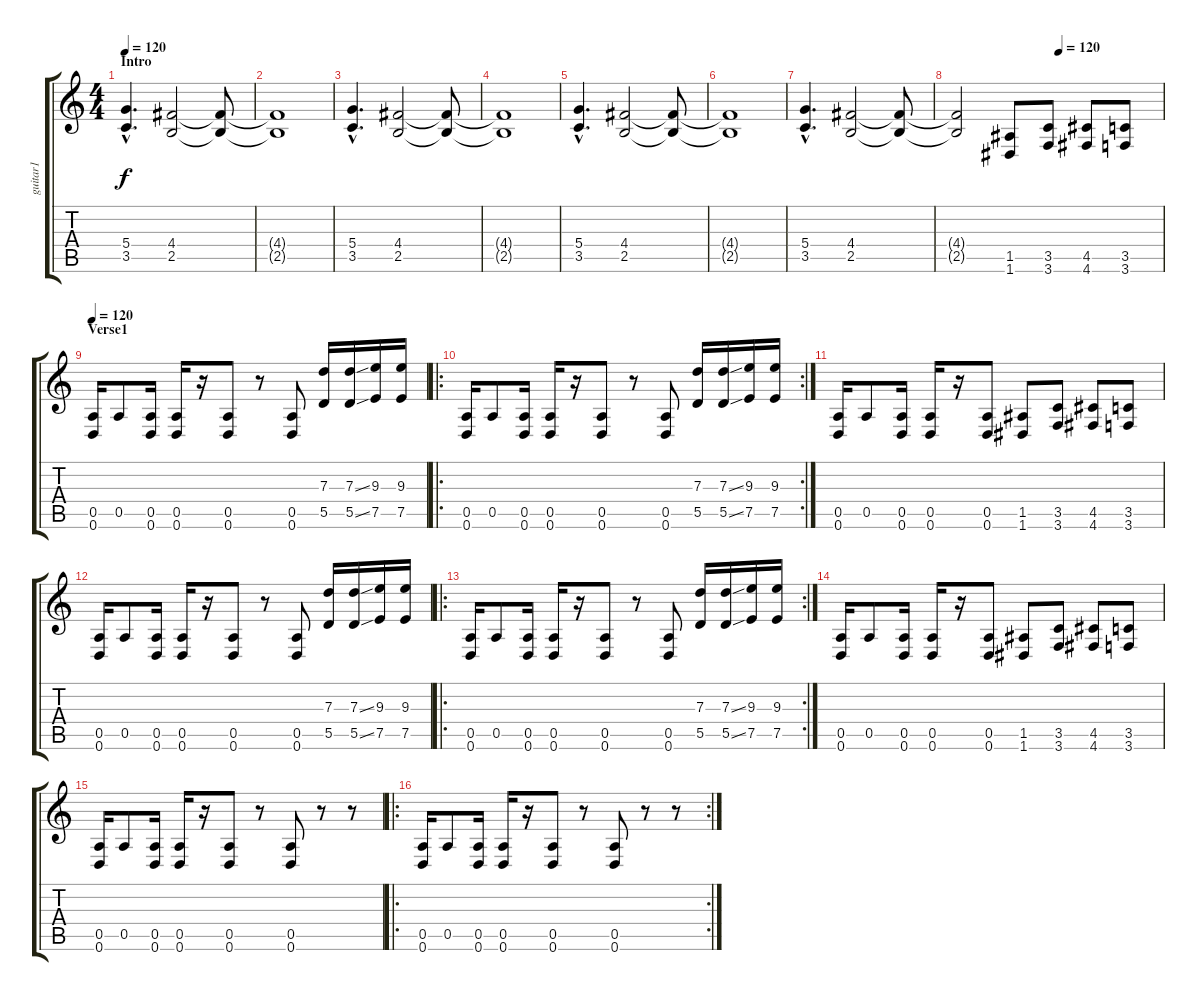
\track ("guitar1" "guitar1") {instrument distortionguitar}
\staff {score tabs}
\tuning (E4 B3 G3 D3 A2 D2) {hide}
\ts (4 4)
\section ("" "Intro")
\tempo 120
\clef g2
\ks c
(5.4{hac} 3.5{hac}).4{d dy f instrument distortionguitar} (4.4 2.5).2 (4.4{t} 2.5{t}).8 |
(4.4{t} 2.5{t}).1 |
(5.4{hac} 3.5{hac}).4{d} (4.4 2.5).2 (4.4{t} 2.5{t}).8 |
(4.4{t} 2.5{t}).1 |
(5.4{hac} 3.5{hac}).4{d} (4.4 2.5).2 (4.4{t} 2.5{t}).8 |
(4.4{t} 2.5{t}).1 |
(5.4{hac} 3.5{hac}).4{d} (4.4 2.5).2 (4.4{t} 2.5{t}).8 |
\tempo (120 0.5)
(4.4{t} 2.5{t}).2 (1.5 1.6).8 (3.5 3.6).8 (4.5 4.6).8 (3.5 3.6).8 |
\section ("" "Verse1")
\tempo 120
(0.5 0.6).16 0.5.8 (0.5 0.6).16 (0.5 0.6).16 r.16 (0.5 0.6).8 r.8 (0.5 0.6).8 (7.3 5.5).16 (7.3{ss} 5.5{ss}).16 (9.3 7.5).16 (9.3 7.5).16 |
\ro
\rc 2
(0.5 0.6).16 0.5.8 (0.5 0.6).16 (0.5 0.6).16 r.16 (0.5 0.6).8 r.8 (0.5 0.6).8 (7.3 5.5).16 (7.3{ss} 5.5{ss}).16 (9.3 7.5).16 (9.3 7.5).16 |
(0.5 0.6).16 0.5.8 (0.5 0.6).16 (0.5 0.6).16 r.16 (0.5 0.6).8 (1.5 1.6).8 (3.5 3.6).8 (4.5 4.6).8 (3.5 3.6).8 |
(0.5 0.6).16 0.5.8 (0.5 0.6).16 (0.5 0.6).16 r.16 (0.5 0.6).8 r.8 (0.5 0.6).8 (7.3 5.5).16 (7.3{ss} 5.5{ss}).16 (9.3 7.5).16 (9.3 7.5).16 |
\ro
\rc 2
(0.5 0.6).16 0.5.8 (0.5 0.6).16 (0.5 0.6).16 r.16 (0.5 0.6).8 r.8 (0.5 0.6).8 (7.3 5.5).16 (7.3{ss} 5.5{ss}).16 (9.3 7.5).16 (9.3 7.5).16 |
(0.5 0.6).16 0.5.8 (0.5 0.6).16 (0.5 0.6).16 r.16 (0.5 0.6).8 (1.5 1.6).8 (3.5 3.6).8 (4.5 4.6).8 (3.5 3.6).8 |
(0.5 0.6).16 0.5.8 (0.5 0.6).16 (0.5 0.6).16 r.16 (0.5 0.6).8 r.8 (0.5 0.6).8 r.8 r.8 |
\ro
\rc 2
(0.5 0.6).16 0.5.8 (0.5 0.6).16 (0.5 0.6).16 r.16 (0.5 0.6).8 r.8 (0.5 0.6).8 r.8 r.8
